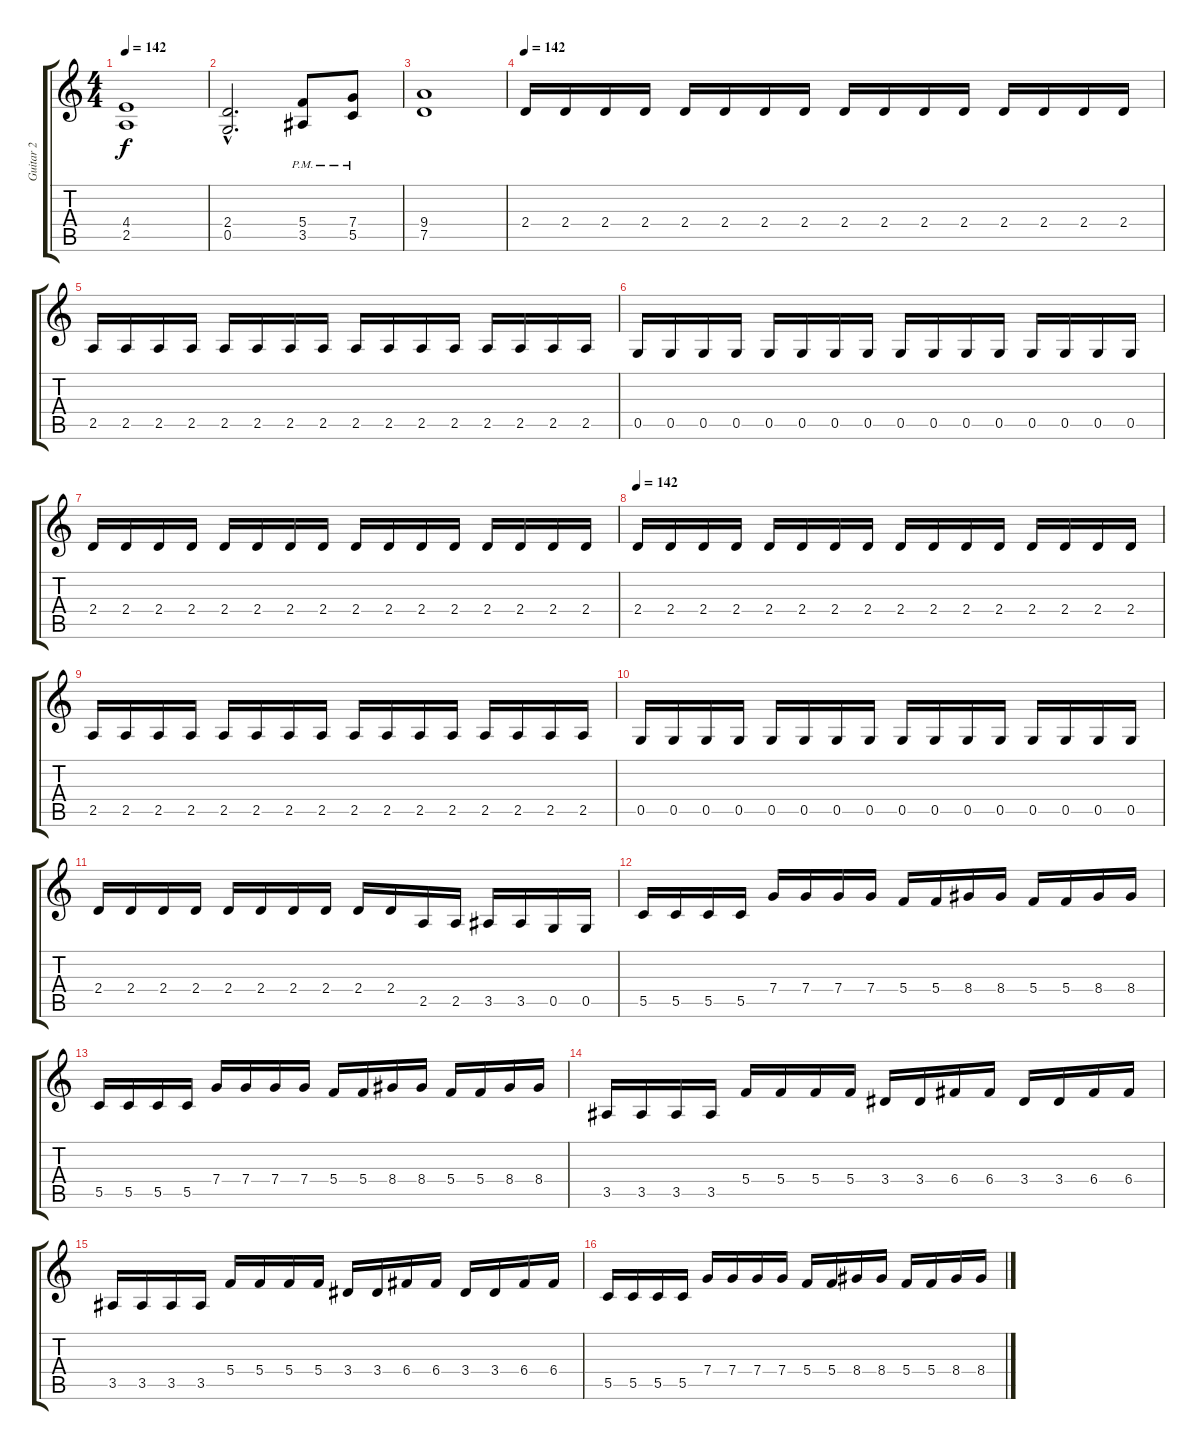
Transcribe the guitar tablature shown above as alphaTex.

\track ("Guitar 2" "Guitar 2") {instrument distortionguitar}
\staff {score tabs}
\tuning (D4 A3 F3 C3 G2 D2) {hide}
\ts (4 4)
\tempo 142
\clef g2
\ks c
(4.4 2.5).1{dy f} |
(2.4{hac} 0.5{hac}).2{d} (5.4{pm} 3.5).8 (7.4{pm} 5.5).8 |
(9.4 7.5).1 |
\tempo 142
2.4.16 2.4.16 2.4.16 2.4.16 2.4.16 2.4.16 2.4.16 2.4.16 2.4.16 2.4.16 2.4.16 2.4.16 2.4.16 2.4.16 2.4.16 2.4.16 |
2.5.16 2.5.16 2.5.16 2.5.16 2.5.16 2.5.16 2.5.16 2.5.16 2.5.16 2.5.16 2.5.16 2.5.16 2.5.16 2.5.16 2.5.16 2.5.16 |
0.5.16 0.5.16 0.5.16 0.5.16 0.5.16 0.5.16 0.5.16 0.5.16 0.5.16 0.5.16 0.5.16 0.5.16 0.5.16 0.5.16 0.5.16 0.5.16 |
2.4.16 2.4.16 2.4.16 2.4.16 2.4.16 2.4.16 2.4.16 2.4.16 2.4.16 2.4.16 2.4.16 2.4.16 2.4.16 2.4.16 2.4.16 2.4.16 |
\tempo 142
2.4.16 2.4.16 2.4.16 2.4.16 2.4.16 2.4.16 2.4.16 2.4.16 2.4.16 2.4.16 2.4.16 2.4.16 2.4.16 2.4.16 2.4.16 2.4.16 |
2.5.16 2.5.16 2.5.16 2.5.16 2.5.16 2.5.16 2.5.16 2.5.16 2.5.16 2.5.16 2.5.16 2.5.16 2.5.16 2.5.16 2.5.16 2.5.16 |
0.5.16 0.5.16 0.5.16 0.5.16 0.5.16 0.5.16 0.5.16 0.5.16 0.5.16 0.5.16 0.5.16 0.5.16 0.5.16 0.5.16 0.5.16 0.5.16 |
2.4.16 2.4.16 2.4.16 2.4.16 2.4.16 2.4.16 2.4.16 2.4.16 2.4.16 2.4.16 2.5.16 2.5.16 3.5.16 3.5.16 0.5.16 0.5.16 |
5.5.16 5.5.16 5.5.16 5.5.16 7.4.16 7.4.16 7.4.16 7.4.16 5.4.16 5.4.16 8.4.16 8.4.16 5.4.16 5.4.16 8.4.16 8.4.16 |
5.5.16 5.5.16 5.5.16 5.5.16 7.4.16 7.4.16 7.4.16 7.4.16 5.4.16 5.4.16 8.4.16 8.4.16 5.4.16 5.4.16 8.4.16 8.4.16 |
3.5.16 3.5.16 3.5.16 3.5.16 5.4.16 5.4.16 5.4.16 5.4.16 3.4.16 3.4.16 6.4.16 6.4.16 3.4.16 3.4.16 6.4.16 6.4.16 |
3.5.16 3.5.16 3.5.16 3.5.16 5.4.16 5.4.16 5.4.16 5.4.16 3.4.16 3.4.16 6.4.16 6.4.16 3.4.16 3.4.16 6.4.16 6.4.16 |
5.5.16 5.5.16 5.5.16 5.5.16 7.4.16 7.4.16 7.4.16 7.4.16 5.4.16 5.4.16 8.4.16 8.4.16 5.4.16 5.4.16 8.4.16 8.4.16
